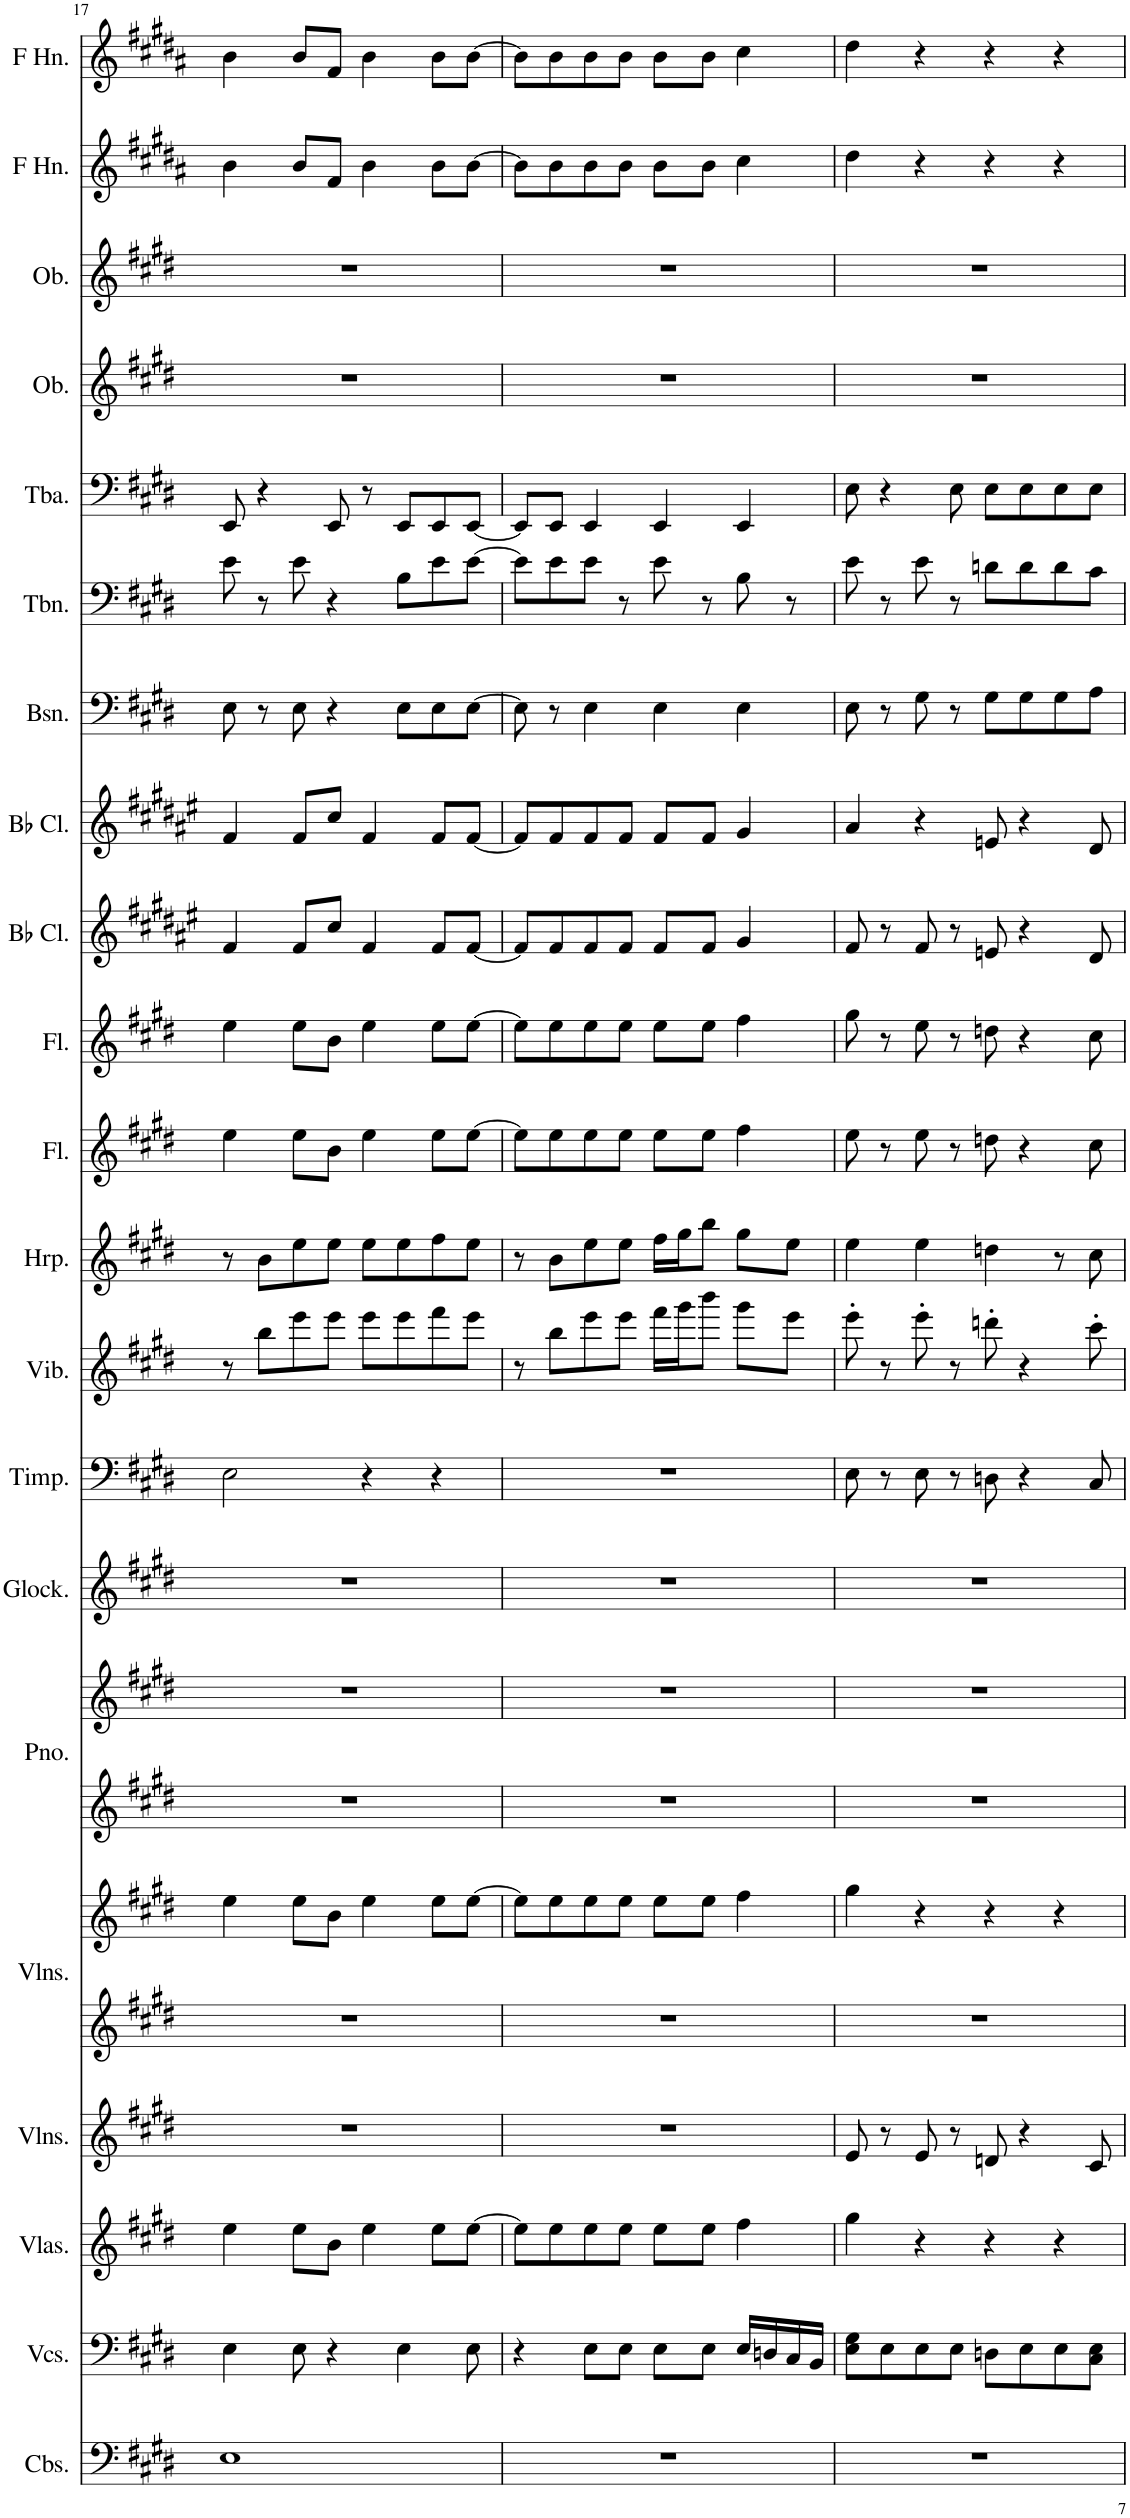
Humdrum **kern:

**kern	**kern	**kern	**kern	**kern	**kern	**kern	**kern	**kern	**kern	**kern	**kern	**kern	**kern	**kern	**kern	**kern	**kern	**kern	**kern	**kern	**kern	**kern
*part21	*part20	*part19	*part18	*part17	*part17	*part16	*part16	*part15	*part14	*part13	*part12	*part11	*part10	*part9	*part8	*part7	*part6	*part5	*part4	*part3	*part2	*part1
*staff23	*staff22	*staff21	*staff20	*staff19	*staff18	*staff17	*staff16	*staff15	*staff14	*staff13	*staff12	*staff11	*staff10	*staff9	*staff8	*staff7	*staff6	*staff5	*staff4	*staff3	*staff2	*staff1
*I"Contrabasses	*I"Violoncellos	*I"Violas	*I"Violins	*I"Violins	*	*I"Piano	*	*I"Glockenspiel	*I"Timpani	*I"Vibraphone	*I"Harp	*I"Flute	*I"Flute	*I"Bb Clarinet	*I"Bb Clarinet	*I"Bassoon	*I"Trombone	*I"Tuba	*I"Oboe	*I"Oboe	*I"Horn in F	*I"Horn in F
*I'Cbs.	*I'Vcs.	*I'Vlas.	*I'Vlns.	*I'Vlns.	*	*I'Pno.	*	*I'Glock.	*I'Timp.	*I'Vib.	*I'Hrp.	*I'Fl.	*I'Fl.	*I'Bb Cl.	*I'Bb Cl.	*I'Bsn.	*I'Tbn.	*I'Tba.	*I'Ob.	*I'Ob.	*	*
!!LO:PB:g=z
*clefF4	*clefF4	*clefG2	*clefG2	*clefG2	*clefG2	*clefG2	*clefG2	*clefG2	*clefF4	*clefG2	*clefG2	*clefG2	*clefG2	*clefG2	*clefG2	*clefF4	*clefF4	*clefF4	*clefG2	*clefG2	*clefG2	*clefG2
*Trd7c12	*	*	*	*	*	*	*	*Trd-14c-24	*	*	*	*	*	*Trd1c2	*Trd1c2	*	*	*	*	*	*Trd4c7	*Trd4c7
*k[f#c#g#d#]	*k[f#c#g#d#]	*k[f#c#g#d#]	*k[f#c#g#d#]	*k[f#c#g#d#]	*k[f#c#g#d#]	*k[f#c#g#d#]	*k[f#c#g#d#]	*k[f#c#g#d#]	*k[f#c#g#d#]	*k[f#c#g#d#]	*k[f#c#g#d#]	*k[f#c#g#d#]	*k[f#c#g#d#]	*k[f#c#g#d#a#e#]	*k[f#c#g#d#a#e#]	*k[f#c#g#d#]	*k[f#c#g#d#]	*k[f#c#g#d#]	*k[f#c#g#d#]	*k[f#c#g#d#]	*k[f#c#g#d#a#]	*k[f#c#g#d#a#]
*M4/4	*M4/4	*M4/4	*M4/4	*M4/4	*M4/4	*M4/4	*M4/4	*M4/4	*M4/4	*M4/4	*M4/4	*M4/4	*M4/4	*M4/4	*M4/4	*M4/4	*M4/4	*M4/4	*M4/4	*M4/4	*M4/4	*M4/4
=17	=17	=17	=17	=17	=17	=17	=17	=17	=17	=17	=17	=17	=17	=17	=17	=17	=17	=17	=17	=17	=17	=17
1E	4E\	4ee\	1r	1r	4ee\	1r	1r	1r	2E\	8r	8r	4ee\	4ee\	4f#/	4f#/	8E\	8e\	8EE/	1r	1r	4b\	4b\
.	.	.	.	.	.	.	.	.	.	8bb\L	8b\L	.	.	.	.	8r	8r	4r	.	.	.	.
.	8E\	8ee\L	.	.	8ee\L	.	.	.	.	8eee\	8ee\	8ee\L	8ee\L	8f#/L	8f#/L	8E\	8e\	.	.	.	8b/L	8b/L
.	4r	8b\J	.	.	8b\J	.	.	.	.	8eee\J	8ee\J	8b\J	8b\J	8cc#/J	8cc#/J	4r	4r	8EE/	.	.	8f#/J	8f#/J
.	.	4ee\	.	.	4ee\	.	.	.	4r	8eee\L	8ee\L	4ee\	4ee\	4f#/	4f#/	.	.	8r	.	.	4b\	4b\
.	4E\	.	.	.	.	.	.	.	.	8eee\	8ee\	.	.	.	.	8E\L	8B\L	8EE/L	.	.	.	.
.	.	8ee\L	.	.	8ee\L	.	.	.	4r	8fff#\	8ff#\	8ee\L	8ee\L	8f#/L	8f#/L	8E\	8e\	8EE/	.	.	8b\L	8b\L
.	8E\	[8ee\J	.	.	[8ee\J	.	.	.	.	8eee\J	8ee\J	[8ee\J	[8ee\J	[8f#/J	[8f#/J	[8E\J	[8e\J	[8EE/J	.	.	[8b\J	[8b\J
=18	=18	=18	=18	=18	=18	=18	=18	=18	=18	=18	=18	=18	=18	=18	=18	=18	=18	=18	=18	=18	=18	=18
1r	4r	8ee\L]	1r	1r	8ee\L]	1r	1r	1r	1r	8r	8r	8ee\L]	8ee\L]	8f#/L]	8f#/L]	8E\]	8e\L]	8EE/L]	1r	1r	8b\L]	8b\L]
.	.	8ee\	.	.	8ee\	.	.	.	.	8bb\L	8b\L	8ee\	8ee\	8f#/	8f#/	8r	8e\	8EE/J	.	.	8b\	8b\
.	8E\L	8ee\	.	.	8ee\	.	.	.	.	8eee\	8ee\	8ee\	8ee\	8f#/	8f#/	4E\	8e\J	4EE/	.	.	8b\	8b\
.	8E\J	8ee\J	.	.	8ee\J	.	.	.	.	8eee\J	8ee\J	8ee\J	8ee\J	8f#/J	8f#/J	.	8r	.	.	.	8b\J	8b\J
.	8E\L	8ee\L	.	.	8ee\L	.	.	.	.	16fff#\LL	16ff#\LL	8ee\L	8ee\L	8f#/L	8f#/L	4E\	8e\	4EE/	.	.	8b\L	8b\L
.	.	.	.	.	.	.	.	.	.	16ggg#\J	16gg#\J	.	.	.	.	.	.	.	.	.	.	.
.	8E\J	8ee\J	.	.	8ee\J	.	.	.	.	8bbb\J	8bb\J	8ee\J	8ee\J	8f#/J	8f#/J	.	8r	.	.	.	8b\J	8b\J
.	16E/LL	4ff#\	.	.	4ff#\	.	.	.	.	8ggg#\L	8gg#\L	4ff#\	4ff#\	4g#/	4g#/	4E\	8B\	4EE/	.	.	4cc#\	4cc#\
.	16Dn/	.	.	.	.	.	.	.	.	.	.	.	.	.	.	.	.	.	.	.	.	.
.	16C#/	.	.	.	.	.	.	.	.	8eee\J	8ee\J	.	.	.	.	.	8r	.	.	.	.	.
.	16BB/JJ	.	.	.	.	.	.	.	.	.	.	.	.	.	.	.	.	.	.	.	.	.
=19	=19	=19	=19	=19	=19	=19	=19	=19	=19	=19	=19	=19	=19	=19	=19	=19	=19	=19	=19	=19	=19	=19
1r	8E\ 8G#\L	4gg#\	8e/	1r	4gg#\	1r	1r	1r	8E\	8eee'\	4ee\	8ee\	8gg#\	8f#/	4a#/	8E\	8e\	8E\	1r	1r	4dd#\	4dd#\
.	8E\	.	8r	.	.	.	.	.	8r	8r	.	8r	8r	8r	.	8r	8r	4r	.	.	.	.
.	8E\	4r	8e/	.	4r	.	.	.	8E\	8eee'\	4ee\	8ee\	8ee\	8f#/	4r	8G#\	8e\	.	.	.	4r	4r
.	8E\J	.	8r	.	.	.	.	.	8r	8r	.	8r	8r	8r	.	8r	8r	8E\	.	.	.	.
.	8Dn\L	4r	8dn/	.	4r	.	.	.	8Dn\	8dddn'\	4ddn\	8ddn\	8ddn\	8en/	8en/	8G#\L	8dn\L	8E\L	.	.	4r	4r
.	8E\	.	4r	.	.	.	.	.	4r	4r	.	4r	4r	4r	4r	8G#\	8d\	8E\	.	.	.	.
.	8E\	4r	.	.	4r	.	.	.	.	.	8r	.	.	.	.	8G#\	8d\	8E\	.	.	4r	4r
.	8C#\ 8E\J	.	8c#/	.	.	.	.	.	8C#/	8ccc#'\	8cc#\	8cc#\	8cc#\	8d#/	8d#/	8A\J	8c#\J	8E\J	.	.	.	.
=	=	=	=	=	=	=	=	=	=	=	=	=	=	=	=	=	=	=	=	=	=	=
*-	*-	*-	*-	*-	*-	*-	*-	*-	*-	*-	*-	*-	*-	*-	*-	*-	*-	*-	*-	*-	*-	*-
